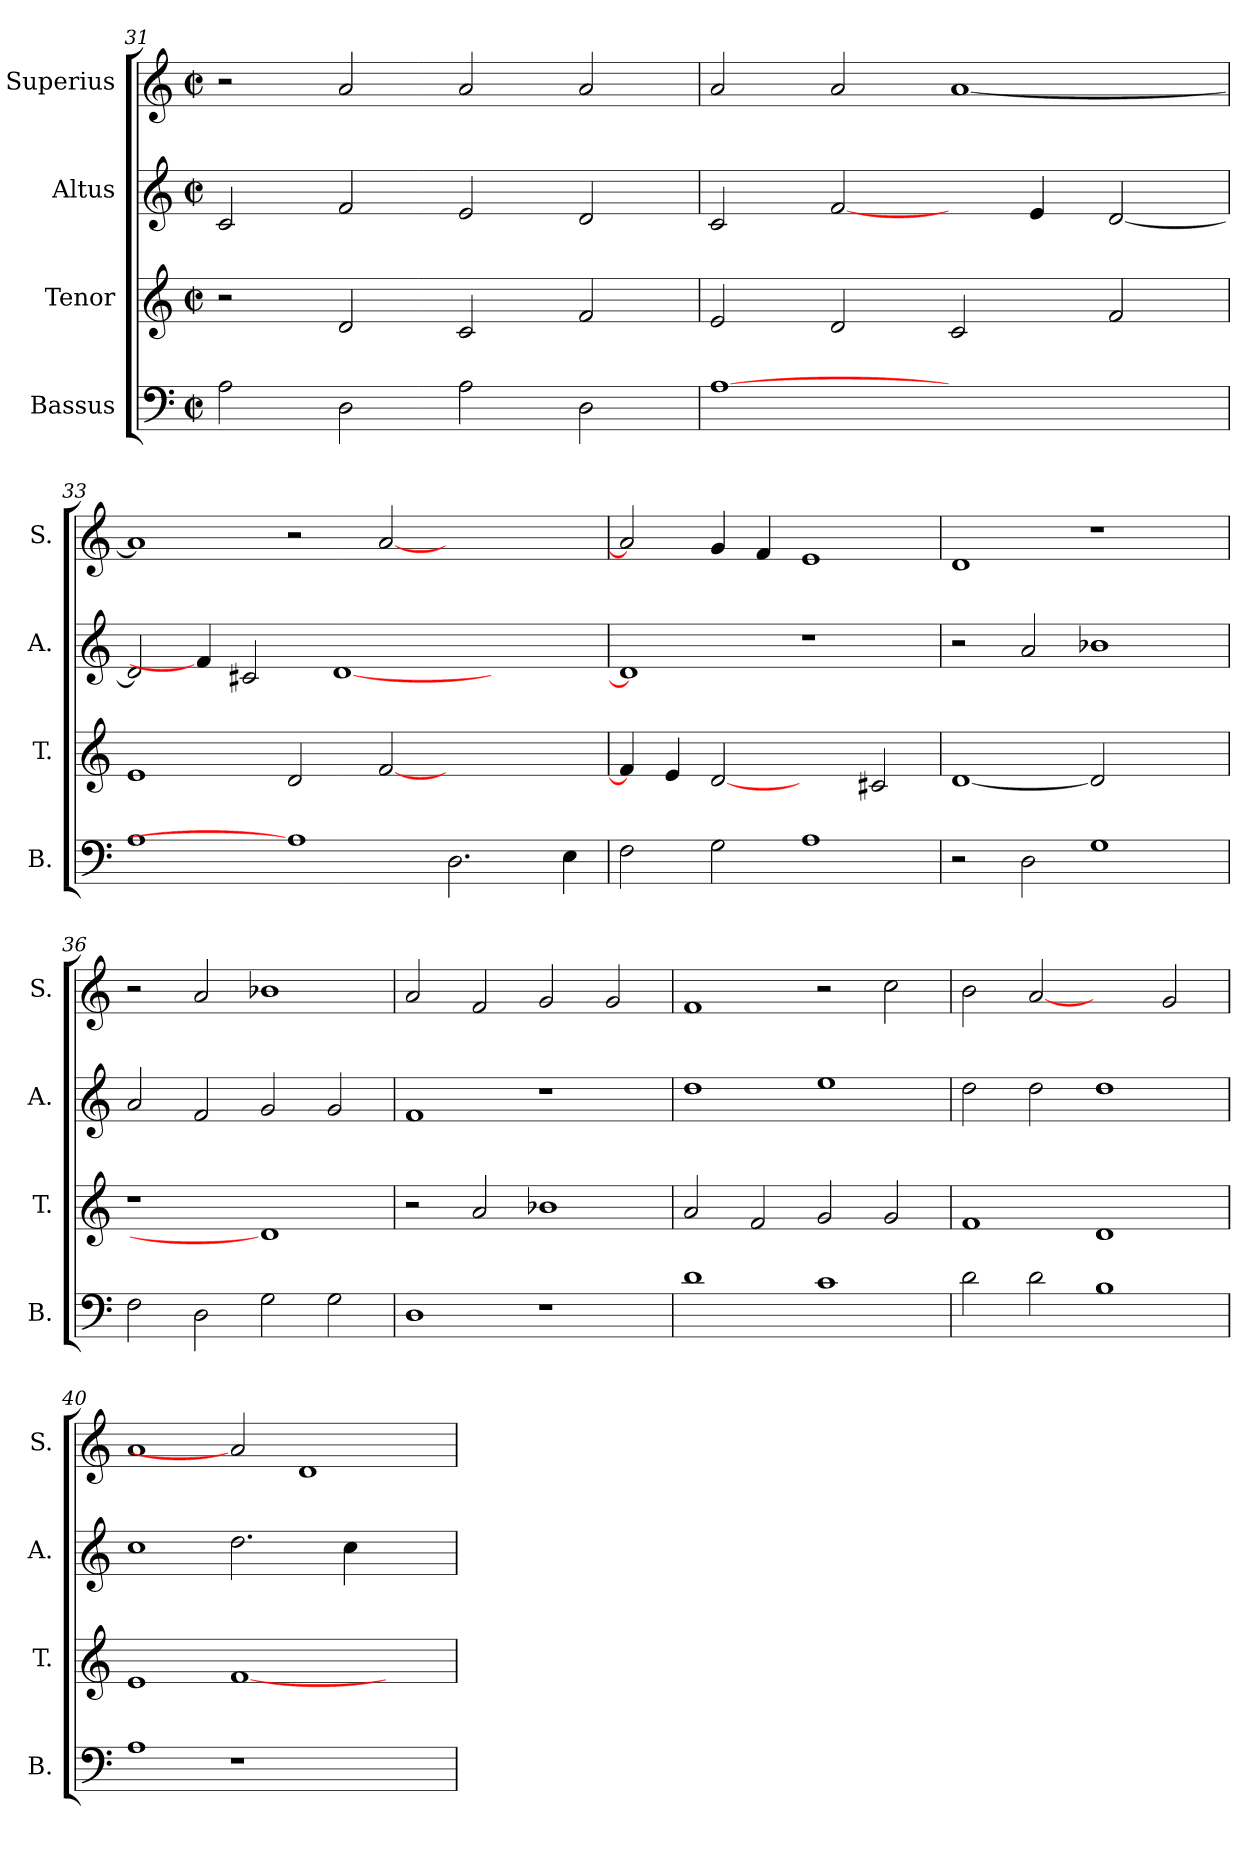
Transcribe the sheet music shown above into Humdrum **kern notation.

**kern	**kern	**kern	**kern
*part4	*part3	*part2	*part1
*staff4	*staff3	*staff2	*staff1
*I"Bassus	*I"Tenor	*I"Altus	*I"Superius
*I'B.	*I'T.	*I'A.	*I'S.
!!LO:PB:g=z
*clefF4	*clefG2	*clefG2	*clefG2
*k[]	*k[]	*k[]	*k[]
*C:	*C:	*C:	*C:
*M2/2	*M2/2	*M2/2	*M2/2
*met(c|)	*met(c|)	*met(c|)	*met(c|)
=31	=31	=31	=31
2Ai\	2r	2ci/	2r
2Di\	2di/	2fi/	2ai/
2Ai\	2ci/	2ei/	2ai/
2Di\	2fi/	2di/	2ai/
=32	=32	=32	=32
[1Ai	2ei/	2ci/	2ai/
.	2di/	[2fi/	2ai/
1ryy	2ci/	4ryy	[<1ai
.	.	4ei/	.
.	2fi/	[<2di/	.
=33	=33	=33	=33
1Ai	1ei	2di/]	1ai]
.	.	4fi/]	.
.	.	2c#Xi/	.
1Ai]	2di/	.	2r
.	.	[<1di	.
.	[<2fi/	.	[<2ai/
2.Di\	1ryy	.	1ryy
.	.	2.ryy	.
4Ei\	.	.	.
=34	=34	=34	=34
2Fi\	4fi/]	1di]	2ai/]
.	4ei/	.	.
2Gi\	[2di	.	4gi/
.	.	.	4fi/
1Ai	2ryy	1r	1ei
.	2c#Xi/	.	.
=35	=35	=35	=35
2r	[1di	2r	1di
2Di\	.	2ai/	.
1Gi	2di]	1b-Xi	1r
.	2ryy	.	.
!!LO:LB:g=z
=36	=36	=36	=36
!	!LO:N:vis=1	!	!
2Fi\	1r	2ai/	2r
2Di\	.	2fi/	2ai/
2Gi\	1di]	2gi/	1b-Xi
2Gi\	.	2gi/	.
=37	=37	=37	=37
1Di	2r	1fi	2ai/
.	2ai/	.	2fi/
1r	1b-Xi	1r	2gi/
.	.	.	2gi/
=38	=38	=38	=38
1di	2ai/	1ddi	1fi
.	2fi/	.	.
1ci	2gi/	1eei	2r
.	2gi/	.	2cci\
=39	=39	=39	=39
2di\	1fi	2ddi\	2bi\
2di\	.	2ddi\	[2ai
1Bi	1di	1ddi	2ryy
.	.	.	2gi/
=40	=40	=40	=40
1Ai	1ei	1cci	1ai
1r	[<1fi	2.ddi\	2ai]
.	.	.	1di
.	.	4cci\	.
2ryy	2ryy	2ryy	.
=	=	=	=
*-	*-	*-	*-
